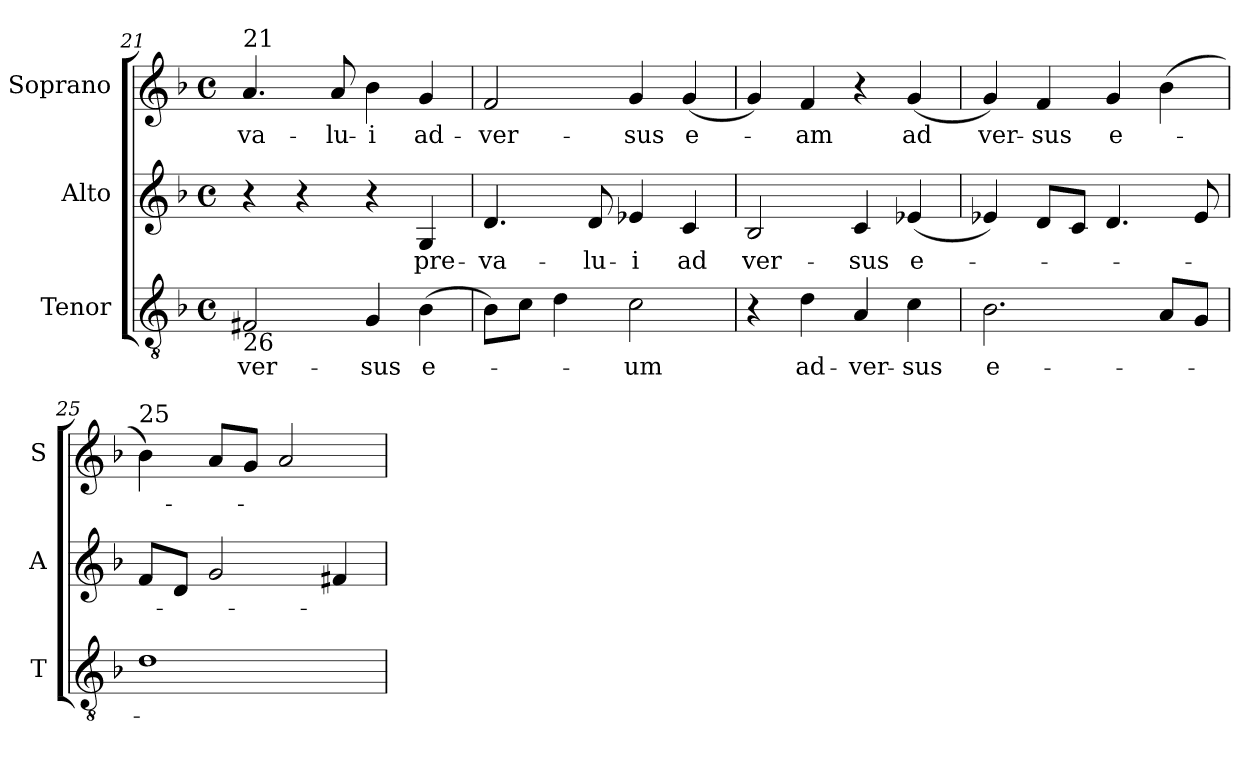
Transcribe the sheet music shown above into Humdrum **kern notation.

**kern	**text	**kern	**text	**kern	**text
*part3	*part3	*part2	*part2	*part1	*part1
*staff3	*staff3	*staff2	*staff2	*staff1	*staff1
*I"Tenor	*	*I"Alto	*	*I"Soprano	*
*I'T	*	*I'A	*	*I'S	*
!!LO:LB:g=z
*clefGv2	*	*clefG2	*	*clefG2	*
*k[b-]	*	*k[b-]	*	*k[b-]	*
*F:	*	*F:	*	*F:	*
*M4/4	*	*M4/4	*	*M4/4	*
*met(c)	*	*met(c)	*	*met(c)	*
=21	=21	=21	=21	=21	=21
!	!	!	!	!LO:TX:a:t=21	!
!LO:TX:b:t=26	!	!	!	!	!
2F#X/	ver-	4r	.	4.a/	-va-
.	.	4r	.	.	.
.	.	.	.	8a/	-lu-
4G/	-sus	4r	.	4b-\	-i
(4B-\	e-	4G/	pre-	4g/	ad-
=22	=22	=22	=22	=22	=22
8B-\L)	.	4.d/	-va-	2f/	-ver-
8c\J	.	.	.	.	.
4d\	.	.	.	.	.
.	.	8d/	-lu-	.	.
2c\	-um	4e-X/	-i	4g/	-sus
.	.	4c/	ad	(4g/	e-
=23	=23	=23	=23	=23	=23
4r	.	2B-/	ver-	4g/)	.
4d\	ad-	.	.	4f/	-am
4A/	-ver-	4c/	-sus	4r	.
4c\	-sus	(4e-X/	e-	(4g/	ad
=24	=24	=24	=24	=24	=24
2.B-\	e-	4e-X/)	.	4g/)	ver-
.	.	8d/L	.	4f/	-sus
.	.	8c/J	.	.	.
.	.	4.d/	.	4g/	e-
8A/L	.	.	.	(4b-\	.
8G/J	.	8e-/	.	.	.
=25	=25	=25	=25	=25	=25
!	!	!	!	!LO:TX:a:t=25	!
1d	.	8f/L	.	4b-\)	.
.	.	8d/J	.	.	.
.	.	2g/	.	8a/L	.
.	.	.	.	8g/J	.
.	.	.	.	2a/	.
.	.	4f#X/	.	.	.
=	=	=	=	=	=
*-	*-	*-	*-	*-	*-
